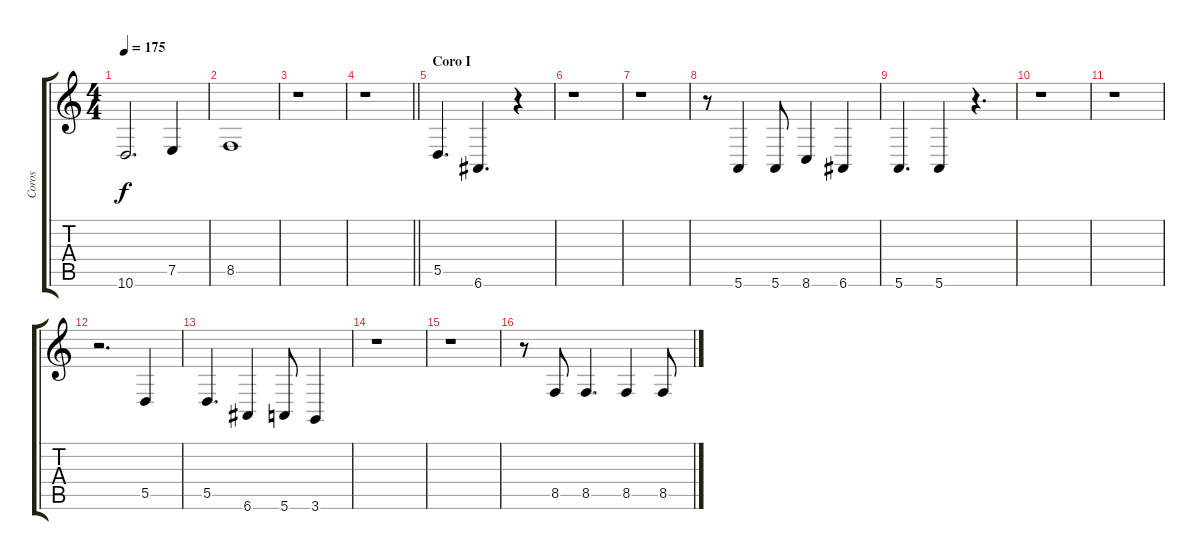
\track ("Coros" "Coros") {instrument oboe}
\staff {score tabs}
\tuning (E4 B3 G3 D3 A2 E2) {hide}
\ts (4 4)
\tempo 175
\clef g2
\ks c
10.6.2{d dy f} 7.5.4 |
8.5.1 |
r.1 |
\barLineRight lightlight
r.1 |
\section ("" "Coro I")
5.5.4{d} 6.6.4{d} r.4 |
r.1 |
r.1 |
r.8 5.6.4 5.6.8 8.6.4 6.6.4 |
5.6.4{d} 5.6.4 r.4{d} |
r.1 |
r.1 |
r.2{d} 5.5.4 |
5.5.4{d} 6.6.4 5.6.8 3.6.4 |
r.1 |
r.1 |
r.8 8.5.8 8.5.4{d} 8.5.4 8.5.8
